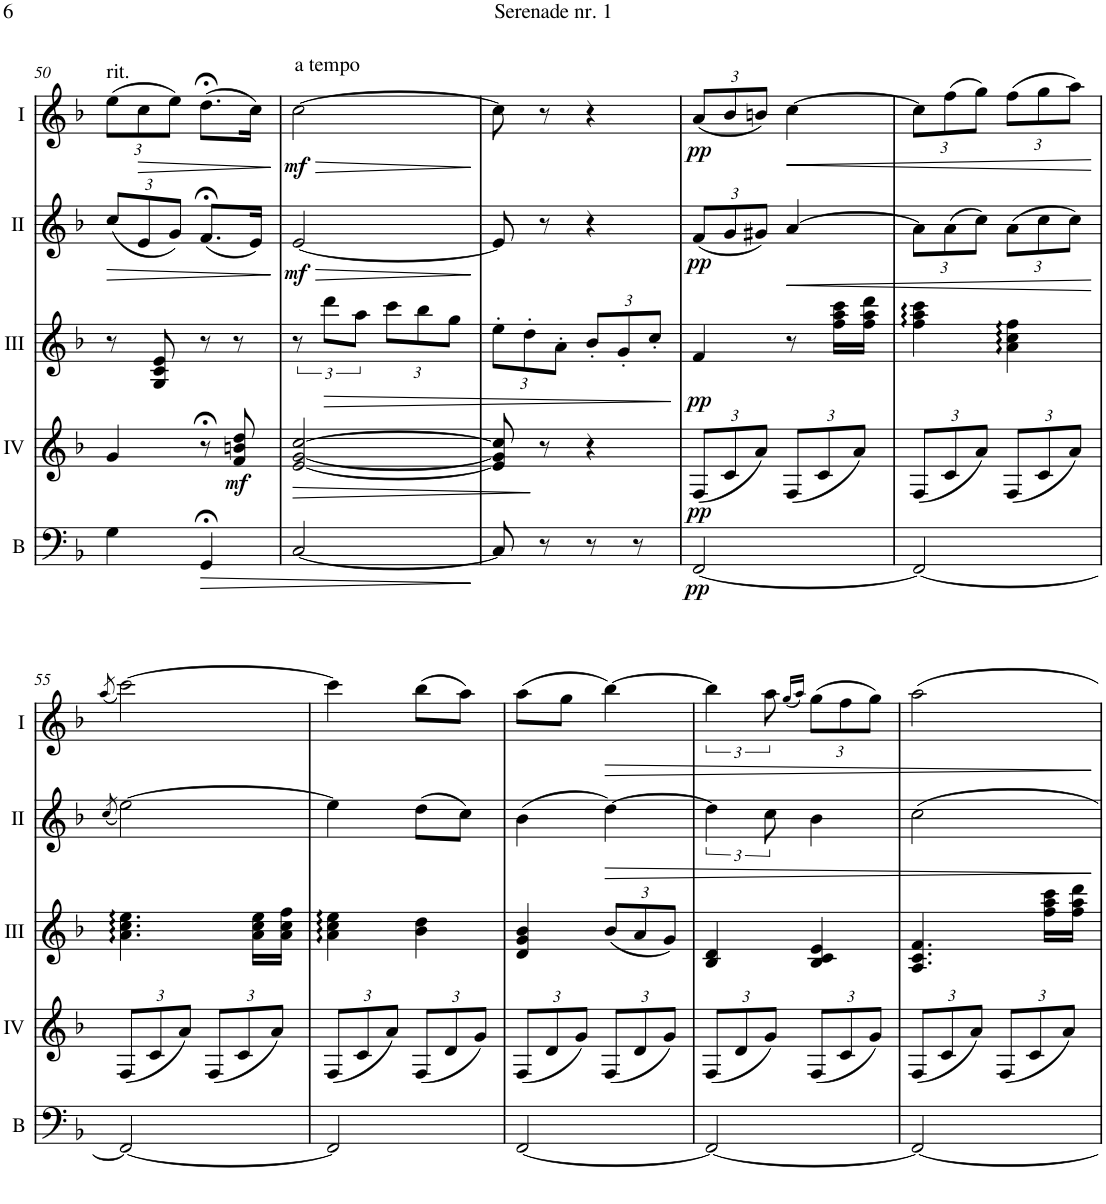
**kern	**dynam	**kern	**dynam	**kern	**dynam	**kern	**dynam	**kern	**dynam
*part5	*part5	*part4	*part4	*part3	*part3	*part2	*part2	*part1	*part1
*staff5	*staff5	*staff4	*staff4	*staff3	*staff3	*staff2	*staff2	*staff1	*staff1
*I"Bass	*	*I"Acc. 4	*	*I"Acc. 3	*	*I"Acc. 2	*	*I"Acc. 1	*
*I'B	*	*	*	*	*	*	*	*	*
!!LO:PB:g=z
*clefF4	*	*clefG2	*	*clefG2	*	*clefG2	*	*clefG2	*
*Trd7c12	*	*Trd7c12	*	*Trd7c12	*	*	*	*	*
*k[b-]	*	*k[b-]	*	*k[b-]	*	*k[b-]	*	*k[b-]	*
*M2/4	*	*M2/4	*	*M2/4	*	*M2/4	*	*M2/4	*
*	*	*	*	*	*	*Xbrackettup	*	*	*
=50	=50	=50	=50	=50	=50	=50	=50	=50	=50
!	!	!	!	!	!	!	!LO:HP:b	!	!
*	*	*	*	*	*	*	*	*Xbrackettup	*
!	!	!	!	!	!	!	!	!LO:TX:a:t=rit.	!
4G\	.	4g/	.	8r	.	(12cc/L	>	(12ee\L	.
!	!	!	!	!	!	!	!	!	!LO:HP:b
.	.	.	.	.	.	12e/	.	12cc\	>
.	.	.	.	8g/ 8cc/ 8ee/	.	.	.	.	.
.	.	.	.	.	.	12g/J)	.	12ee\J)	.
!	!LO:HP:b	!	!	!	!	!	!	!	!
4GG;</	>	8r;<	.	8r	.	(8.f;</L	.	(8.dd;<\L	.
!	!	!	!LO:DY:b	!	!	!	!	!	!
.	.	8f/ 8bn/ 8dd/	mf	8r	.	.	.	.	.
.	.	.	.	.	.	16e/Jk)	.	16cc\Jk)	.
.	.	.	.	.	.	.	]	.	]
=51	=51	=51	=51	=51	=51	=51	=51	=51	=51
!	!	!	!	!	!	!	!	!LO:TX:a:t=a tempo	!
!	!	!	!LO:HP:b	!	!	!	!LO:HP:b	!	!LO:HP:b
!	!	!	!	!	!	!	!LO:DY:n=1:b	!	!LO:DY:n=1:b
[2C/	.	[2e/ [2g/ [2cc/	>	12r	.	[2e/	> mf	[2cc\	> mf
!	!	!	!	!	!LO:HP:b	!	!	!	!
.	.	.	.	12dddd\L	>	.	.	.	.
.	.	.	.	12aaa\J	.	.	.	.	.
*	*	*	*	*Xbrackettup	*	*	*	*	*
.	.	.	.	12cccc\L	.	.	.	.	.
.	.	.	.	12bbb-\	.	.	.	.	.
.	.	.	.	12ggg\J	.	.	.	.	.
.	]	.	.	.	.	.	]	.	]
=52	=52	=52	=52	=52	=52	=52	=52	=52	=52
8C/]	.	8e/] 8g/] 8cc/]	.	12eee'\L	.	8e/]	.	8cc\]	.
.	.	.	.	12ddd'\	.	.	.	.	.
8r	.	8r	]	.	.	8r	.	8r	.
.	.	.	.	12aa'\J	.	.	.	.	.
8r	.	4r	.	12bb-'/L	.	4r	.	4r	.
.	.	.	.	12gg'/	.	.	.	.	.
8r	.	.	.	.	.	.	.	.	.
.	.	.	.	12ccc'/J	.	.	.	.	.
.	.	.	.	.	]	.	.	.	.
=53	=53	=53	=53	=53	=53	=53	=53	=53	=53
*	*	*Xbrackettup	*	*	*	*	*	*	*
!	!LO:DY:b	!	!LO:DY:b	!	!LO:DY:b	!	!LO:DY:b	!	!LO:DY:b
[2FF/	pp	(12F/L	pp	4ff/	pp	(12f/L	pp	(12a/L	pp
.	.	12c/	.	.	.	12g/	.	12b-/	.
.	.	12a/J)	.	.	.	12g#X/J)	.	12bn/J)	.
!	!	!	!	!	!	!	!LO:HP:b	!	!LO:HP:b
.	.	(12F/L	.	8r	.	[4a/	<	[4cc\	<
.	.	12c/	.	.	.	.	.	.	.
.	.	.	.	16fff\ 16aaa\ 16cccc\LL	.	.	.	.	.
.	.	12a/J)	.	.	.	.	.	.	.
.	.	.	.	16fff\ 16aaa\ 16dddd\JJ	.	.	.	.	.
=54	=54	=54	=54	=54	=54	=54	=54	=54	=54
2FF/_	.	(12F/L	.	4fff\ 4aaa\ 4cccc\	.	12a\L]	.	12cc\L]	.
.	.	12c/	.	.	.	(12a\	.	(12ff\	.
.	.	12a/J)	.	.	.	12cc\J)	.	12gg\J)	.
.	.	(12F/L	.	4aa\ 4ccc\ 4fff\	.	(12a\L	.	(12ff\L	.
.	.	12c/	.	.	.	12cc\	.	12gg\	.
.	.	12a/J)	.	.	.	12cc\J)	.	12aa\J)	.
.	.	.	.	.	.	.	[	.	[
!!LO:LB:g=z
=55	=55	=55	=55	=55	=55	=55	=55	=55	=55
.	.	.	.	.	.	(8qcc/	.	(8qaa/	.
2FF/_	.	(12F/L	.	4.aa\ 4.ccc\ 4.eee\	.	[2ee\)	.	[2ccc\)	.
.	.	12c/	.	.	.	.	.	.	.
.	.	12a/J)	.	.	.	.	.	.	.
.	.	(12F/L	.	.	.	.	.	.	.
.	.	12c/	.	.	.	.	.	.	.
.	.	.	.	16aa\ 16ccc\ 16eee\LL	.	.	.	.	.
.	.	12a/J)	.	.	.	.	.	.	.
.	.	.	.	16aa\ 16ccc\ 16fff\JJ	.	.	.	.	.
=56	=56	=56	=56	=56	=56	=56	=56	=56	=56
2FF/]	.	(12F/L	.	4aa\ 4ccc\ 4eee\	.	4ee\]	.	4ccc\]	.
.	.	12c/	.	.	.	.	.	.	.
.	.	12a/J)	.	.	.	.	.	.	.
.	.	(12F/L	.	4bb-\ 4ddd\	.	(8dd\L	.	(8bb-\L	.
.	.	12d/	.	.	.	.	.	.	.
.	.	.	.	.	.	8cc\J)	.	8aa\J)	.
.	.	12g/J)	.	.	.	.	.	.	.
=57	=57	=57	=57	=57	=57	=57	=57	=57	=57
[2FF/	.	(12F/L	.	4dd/ 4gg/ 4bb-/	.	(4b-\	.	(8aa\L	.
.	.	12d/	.	.	.	.	.	.	.
.	.	.	.	.	.	.	.	8gg\J	.
.	.	12g/J)	.	.	.	.	.	.	.
!	!	!	!	!	!	!	!LO:HP:b	!	!LO:HP:b
.	.	(12F/L	.	(12bb-/L	.	[4dd\)	>	[4bb-\)	>
.	.	12d/	.	12aa/	.	.	.	.	.
.	.	12g/J)	.	12gg/J)	.	.	.	.	.
=58	=58	=58	=58	=58	=58	=58	=58	=58	=58
*	*	*	*	*	*	*brackettup	*	*brackettup	*
2FF/_	.	(12F/L	.	4b-/ 4dd/	.	6dd\]	.	6bb-\]	.
.	.	12d/	.	.	.	.	.	.	.
.	.	12g/J)	.	.	.	12cc\	.	12aa\	.
.	.	.	.	.	.	.	.	(16qgg/LL	.
.	.	.	.	.	.	.	.	16qaa/JJ)	.
*	*	*	*	*	*	*	*	*Xbrackettup	*
.	.	(12F/L	.	4b-/ 4cc/ 4ee/	.	4b-\	.	(12gg\L	.
.	.	12c/	.	.	.	.	.	12ff\	.
.	.	12g/J)	.	.	.	.	.	12gg\J)	.
=59	=59	=59	=59	=59	=59	=59	=59	=59	=59
2FF/_	.	(12F/L	.	4.a/ 4.cc/ 4.ff/	.	2cc\	.	2aa\	.
.	.	12c/	.	.	.	.	.	.	.
.	.	12a/J)	.	.	.	.	.	.	.
.	.	(12F/L	.	.	.	.	.	.	.
.	.	12c/	.	.	.	.	.	.	.
.	.	.	.	16fff\ 16aaa\ 16cccc\LL	.	.	.	.	.
.	.	12a/J)	.	.	.	.	.	.	.
.	.	.	.	16fff\ 16aaa\ 16dddd\JJ	.	.	.	.	.
.	.	.	.	.	.	.	]	.	]
=	=	=	=	=	=	=	=	=	=
*-	*-	*-	*-	*-	*-	*-	*-	*-	*-
